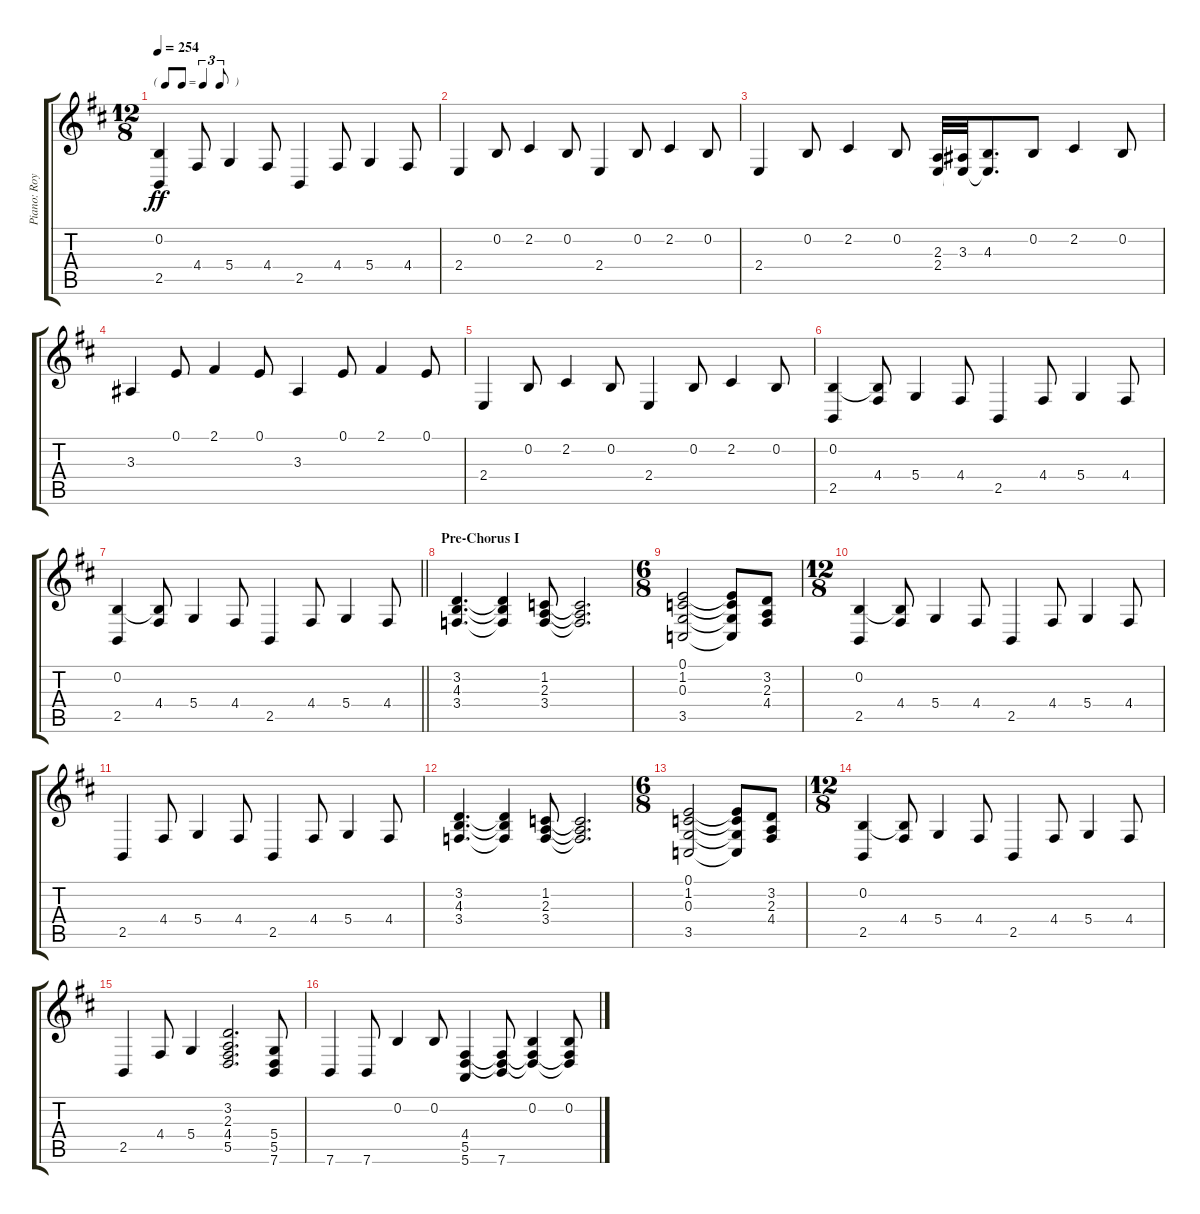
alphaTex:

\track ("Piano: Roy" "Piano: Roy") {instrument acousticgrandpiano}
\staff {score tabs}
\tuning (E4 B3 G3 D3 A2 E2) {hide}
\ts (12 8)
\tf triplet8th
\tempo 254
\clef g2
\ks d
(0.2 2.5).4{dy ff} 4.4.8 5.4.4 4.4.8 2.5.4 4.4.8 5.4.4 4.4.8 |
2.4.4 0.2.8 2.2.4 0.2.8 2.4.4 0.2.8 2.2.4 0.2.8 |
2.4.4 0.2.8 2.2.4 0.2.8 (2.3 2.4).32 (3.3 2.4{t}).32 (4.3 2.4{t}).8{d} 0.2.8 2.2.4 0.2.8 |
3.3.4 0.1.8 2.1.4 0.1.8 3.3.4 0.1.8 2.1.4 0.1.8 |
2.4.4 0.2.8 2.2.4 0.2.8 2.4.4 0.2.8 2.2.4 0.2.8 |
(0.2 2.5).4 (0.2{t} 4.4).8 5.4.4 4.4.8 2.5.4 4.4.8 5.4.4 4.4.8 |
\barLineRight lightlight
(0.2 2.5).4 (0.2{t} 4.4).8 5.4.4 4.4.8 2.5.4 4.4.8 5.4.4 4.4.8 |
\section ("" "Pre-Chorus I")
(3.2 4.3 3.4).4{d} (3.2{t} 4.3{t} 3.4{t}).4 (1.2 2.3 3.4).8 (1.2{t} 2.3{t} 3.4{t}).2{d} |
\ts (6 8)
(0.1 1.2 0.3 3.5).2 (0.1{t} 1.2{t} 0.3{t} 3.5{t}).8 (3.2 2.3 4.4).8 |
\ts (12 8)
(0.2 2.5).4 (0.2{t} 4.4).8 5.4.4 4.4.8 2.5.4 4.4.8 5.4.4 4.4.8 |
2.5.4 4.4.8 5.4.4 4.4.8 2.5.4 4.4.8 5.4.4 4.4.8 |
(3.2 4.3 3.4).4{d} (3.2{t} 4.3{t} 3.4{t}).4 (1.2 2.3 3.4).8 (1.2{t} 2.3{t} 3.4{t}).2{d} |
\ts (6 8)
(0.1 1.2 0.3 3.5).2 (0.1{t} 1.2{t} 0.3{t} 3.5{t}).8 (3.2 2.3 4.4).8 |
\ts (12 8)
(0.2 2.5).4 (0.2{t} 4.4).8 5.4.4 4.4.8 2.5.4 4.4.8 5.4.4 4.4.8 |
2.5.4 4.4.8 5.4.4 (3.2 2.3 4.4 5.5).2{d} (5.4 5.5 7.6).8 |
7.6.4 7.6.8 0.2.4 0.2.8 (4.4 5.5 5.6).4 (4.4{t} 5.5{t} 7.6).8 (0.2 4.4{t} 5.5{t}).4 (0.2 4.4{t} 5.5{t}).8
